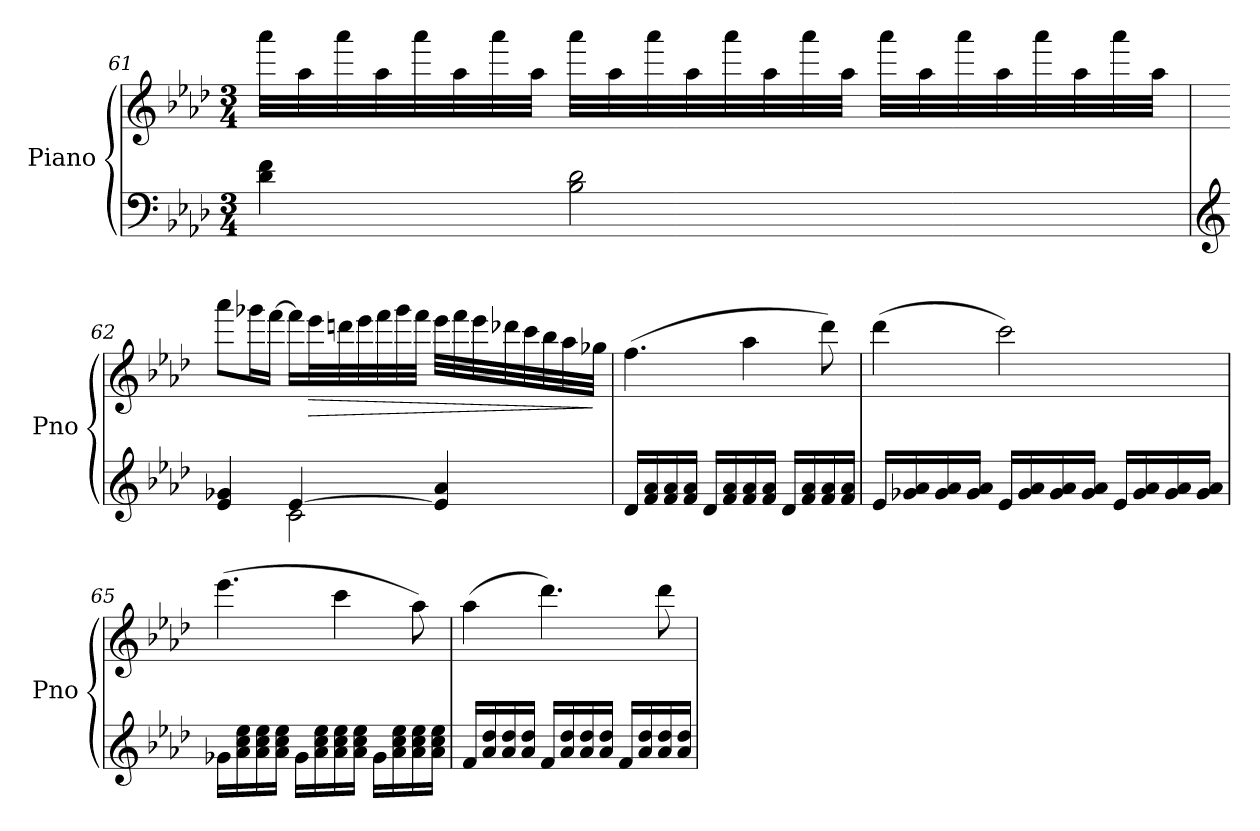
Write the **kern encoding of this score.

**kern	**kern	**dynam
*part1	*part1	*part1
*staff2	*staff1	*staff1/2
*I"Piano	*	*
*I'Pno	*	*
!!LO:LB:g=z
*clefF4	*clefG2	*
*k[b-e-a-d-]	*k[b-e-a-d-]	*
*M3/4	*M3/4	*
=61	=61	=61
4d-\ 4f\	32aaa-\LLL	.
.	32aa-\	.
.	32aaa-\	.
.	32aa-\	.
.	32aaa-\	.
.	32aa-\	.
.	32aaa-\	.
.	32aa-\JJJ	.
2B-\ 2d-\	32aaa-\LLL	.
.	32aa-\	.
.	32aaa-\	.
.	32aa-\	.
.	32aaa-\	.
.	32aa-\	.
.	32aaa-\	.
.	32aa-\JJJ	.
.	32aaa-\LLL	.
.	32aa-\	.
.	32aaa-\	.
.	32aa-\	.
.	32aaa-\	.
.	32aa-\	.
.	32aaa-\	.
.	32aa-\JJJ	.
!!LO:LB:g=z
=62	=62	=62
*clefG2	*	*
*^	*	*
4e-/ 4g-X/	4ryy	8aaa-\L	.
.	.	16ggg-X\L	.
.	.	[16fff\JJ	.
[4e-/	2c\	16fff\LL]	.
!	!	!	!LO:HP:b
.	.	32eee-\L	>
.	.	32dddn\	.
.	.	32eee-\	.
.	.	32fff\	.
.	.	32ggg-\	.
.	.	32fff\JJJ	.
4e-/] 4a-/	.	32eee-\LLL	.
.	.	32fff\	.
.	.	32eee-\	.
.	.	32ddd-X\	.
.	.	32ccc\	.
.	.	32bb-\	.
.	.	32aa-\	.
.	.	32gg-X\JJJ	]
*v	*v	*	*
!!LO:LB:g=z
=63	=63	=63
!	!	!LO:DY:b
16d-/LL	(>4.ff\	other-dynamics
16f/ 16a-/	.	.
16f/ 16a-/	.	.
16f/ 16a-/JJ	.	.
16d-/LL	.	.
16f/ 16a-/	.	.
16f/ 16a-/	4aa-\	.
16f/ 16a-/JJ	.	.
16d-/LL	.	.
16f/ 16a-/	.	.
16f/ 16a-/	8ddd-\)	.
16f/ 16a-/JJ	.	.
=64	=64	=64
16e-/LL	(>4ddd-\	.
16g-X/ 16a-/	.	.
16g-/ 16a-/	.	.
16g-/ 16a-/JJ	.	.
16e-/LL	2ccc\)	.
16g-/ 16a-/	.	.
16g-/ 16a-/	.	.
16g-/ 16a-/JJ	.	.
16e-/LL	.	.
16g-/ 16a-/	.	.
16g-/ 16a-/	.	.
16g-/ 16a-/JJ	.	.
=65	=65	=65
16g-X\LL	(>4.eee-\	.
16a-\ 16cc\ 16ee-\	.	.
16a-\ 16cc\ 16ee-\	.	.
16a-\ 16cc\ 16ee-\JJ	.	.
16g-\LL	.	.
16a-\ 16cc\ 16ee-\	.	.
16a-\ 16cc\ 16ee-\	4ccc\	.
16a-\ 16cc\ 16ee-\JJ	.	.
16g-\LL	.	.
16a-\ 16cc\ 16ee-\	.	.
!	!	!LO:DY:b
16a-\ 16cc\ 16ee-\	8aa-\)	other-dynamics
16a-\ 16cc\ 16ee-\JJ	.	.
!!LO:LB:g=z
=66	=66	=66
16f/LL	(>4aa-\	.
16a-/ 16dd-/	.	.
16a-/ 16dd-/	.	.
16a-/ 16dd-/JJ	.	.
16f/LL	4.ddd-\)	.
16a-/ 16dd-/	.	.
16a-/ 16dd-/	.	.
16a-/ 16dd-/JJ	.	.
16f/LL	.	.
16a-/ 16dd-/	.	.
16a-/ 16dd-/	8ddd-\	.
16a-/ 16dd-/JJ	.	.
=	=	=
*-	*-	*-
